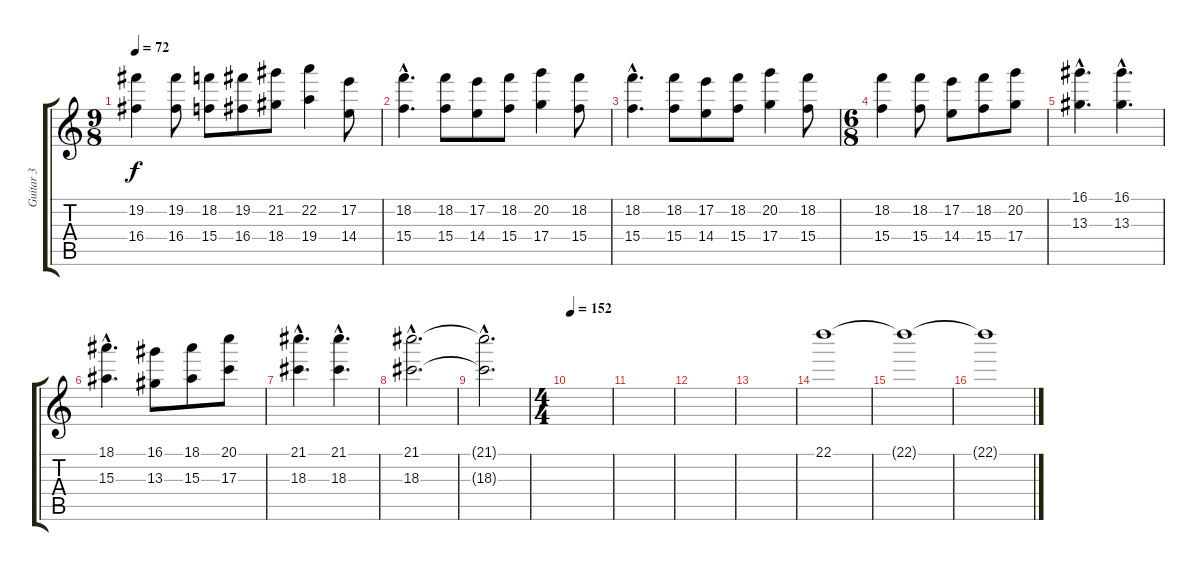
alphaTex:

\track ("Guitar 3" "Guitar 3") {instrument distortionguitar}
\staff {score tabs}
\tuning (E4 B3 G3 D3 A2 D2) {hide}
\ts (9 8)
\tempo 72
\clef g2
\ks c
(19.2 16.4).4{dy f instrument distortionguitar} (19.2 16.4).8 (18.2 15.4).8 (19.2 16.4).8 (21.2 18.4).8 (22.2 19.4).4 (17.2 14.4).8 |
(18.2{hac} 15.4{hac}).4{d} (18.2 15.4).8 (17.2 14.4).8 (18.2 15.4).8 (20.2 17.4).4 (18.2 15.4).8 |
(18.2{hac} 15.4{hac}).4{d} (18.2 15.4).8 (17.2 14.4).8 (18.2 15.4).8 (20.2 17.4).4 (18.2 15.4).8 |
\ts (6 8)
(18.2 15.4).4 (18.2 15.4).8 (17.2 14.4).8 (18.2 15.4).8 (20.2 17.4).8 |
(16.1{hac} 13.3{hac}).4{d} (16.1{hac} 13.3{hac}).4{d} |
(18.1{hac} 15.3{hac}).4{d} (16.1 13.3).8 (18.1 15.3).8 (20.1 17.3).8 |
(21.1{hac} 18.3{hac}).4{d} (21.1{hac} 18.3{hac}).4{d} |
(21.1{hac} 18.3{hac}).2{d} |
(21.1{hac t} 18.3{hac t}).2{d} |
\ts (4 4)
\tempo 152
|
|
|
|
22.1.1 |
22.1{t}.1 |
22.1{t}.1
